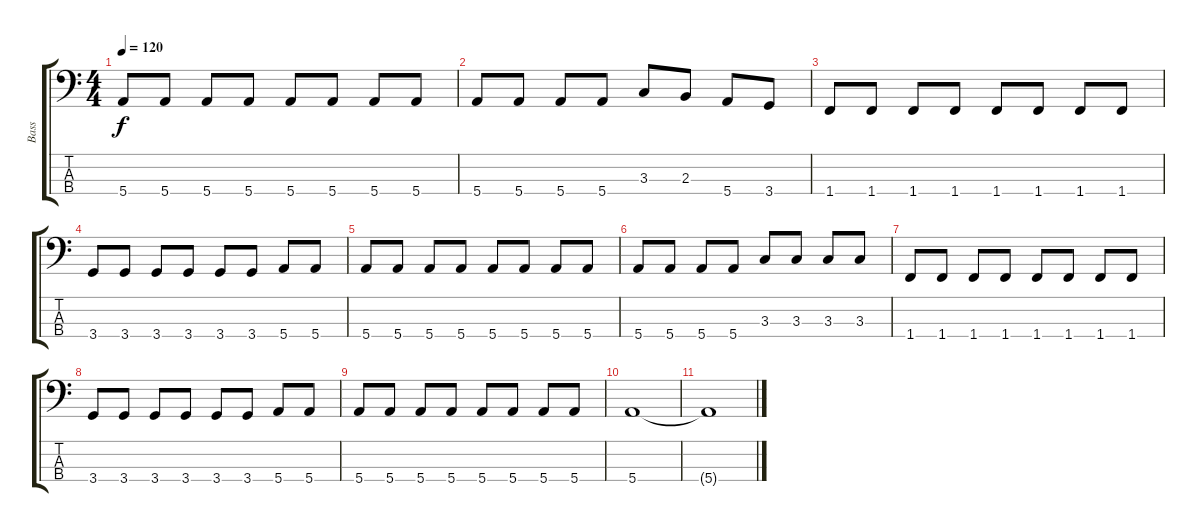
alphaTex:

\track ("Bass" "Bass") {instrument electricbasspick}
\staff {score tabs}
\tuning (G2 D2 A1 E1) {hide}
\ts (4 4)
\tempo 120
\clef f4
\ks c
5.4.8{dy f} 5.4.8 5.4.8 5.4.8 5.4.8 5.4.8 5.4.8 5.4.8 |
5.4.8 5.4.8 5.4.8 5.4.8 3.3.8 2.3.8 5.4.8 3.4.8 |
1.4.8 1.4.8 1.4.8 1.4.8 1.4.8 1.4.8 1.4.8 1.4.8 |
3.4.8 3.4.8 3.4.8 3.4.8 3.4.8 3.4.8 5.4.8 5.4.8 |
5.4.8 5.4.8 5.4.8 5.4.8 5.4.8 5.4.8 5.4.8 5.4.8 |
5.4.8 5.4.8 5.4.8 5.4.8 3.3.8 3.3.8 3.3.8 3.3.8 |
1.4.8 1.4.8 1.4.8 1.4.8 1.4.8 1.4.8 1.4.8 1.4.8 |
3.4.8 3.4.8 3.4.8 3.4.8 3.4.8 3.4.8 5.4.8 5.4.8 |
5.4.8 5.4.8 5.4.8 5.4.8 5.4.8 5.4.8 5.4.8 5.4.8 |
5.4.1 |
5.4{t}.1
